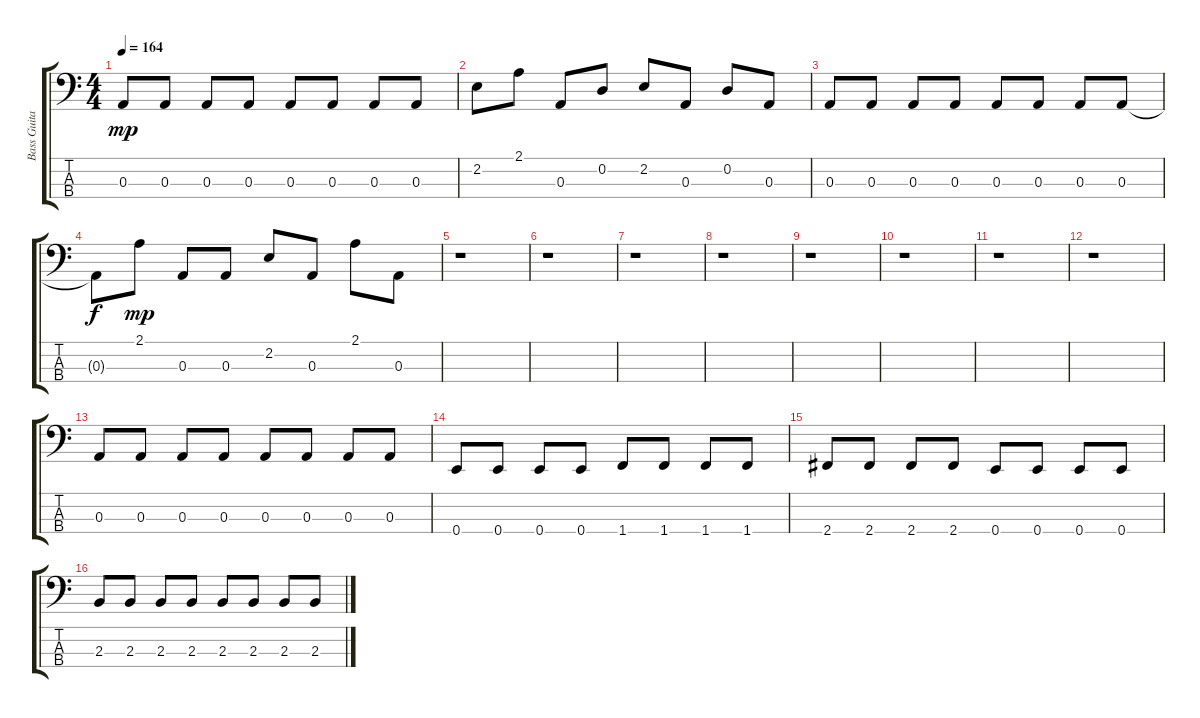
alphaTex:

\track ("Bass Guitar" "Bass Guita") {instrument electricbasspick}
\staff {score tabs}
\tuning (G2 D2 A1 E1) {hide}
\ts (4 4)
\tempo 164
\clef f4
\ks c
0.3.8{dy mp} 0.3.8 0.3.8 0.3.8 0.3.8 0.3.8 0.3.8 0.3.8 |
2.2.8 2.1.8 0.3.8 0.2.8 2.2.8 0.3.8 0.2.8 0.3.8 |
0.3.8 0.3.8 0.3.8 0.3.8 0.3.8 0.3.8 0.3.8 0.3.8 |
0.3{t}.8{dy f} 2.1.8{dy mp} 0.3.8 0.3.8 2.2.8 0.3.8 2.1.8 0.3.8 |
r.1 |
r.1 |
r.1 |
r.1 |
r.1 |
r.1 |
r.1 |
r.1 |
0.3.8 0.3.8 0.3.8 0.3.8 0.3.8 0.3.8 0.3.8 0.3.8 |
0.4.8 0.4.8 0.4.8 0.4.8 1.4.8 1.4.8 1.4.8 1.4.8 |
2.4.8 2.4.8 2.4.8 2.4.8 0.4.8 0.4.8 0.4.8 0.4.8 |
2.3.8 2.3.8 2.3.8 2.3.8 2.3.8 2.3.8 2.3.8 2.3.8
